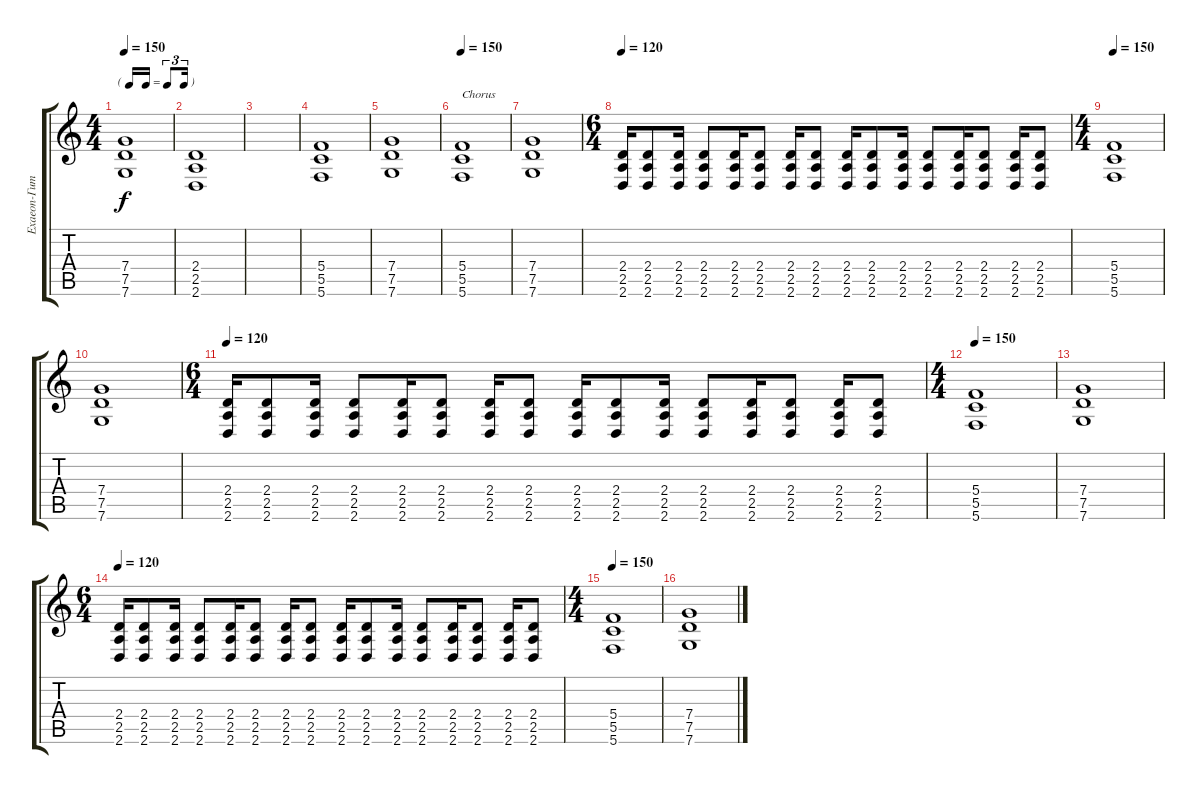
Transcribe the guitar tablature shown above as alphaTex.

\track ("Exaeon-Гитара" "Exaeon-Гит") {instrument distortionguitar}
\staff {score tabs}
\tuning (D4 A3 F3 C3 G2 C2) {hide}
\ts (4 4)
\tf triplet16th
\tempo 150
\clef g2
\ks c
(7.4 7.5 7.6).1{dy f} |
(2.4 2.5 2.6).1 |
|
(5.4 5.5 5.6).1 |
(7.4 7.5 7.6).1 |
\tempo 150
(5.4 5.5 5.6).1{txt "Chorus"} |
(7.4 7.5 7.6).1 |
\ts (6 4)
\tempo 120
(2.4 2.5 2.6).16 (2.4 2.5 2.6).8 (2.4 2.5 2.6).16 (2.4 2.5 2.6).8 (2.4 2.5 2.6).16 (2.4 2.5 2.6).8 (2.4 2.5 2.6).16 (2.4 2.5 2.6).8 (2.4 2.5 2.6).16 (2.4 2.5 2.6).8 (2.4 2.5 2.6).16 (2.4 2.5 2.6).8 (2.4 2.5 2.6).16 (2.4 2.5 2.6).8 (2.4 2.5 2.6).16 (2.4 2.5 2.6).8 |
\ts (4 4)
\tempo 150
(5.4 5.5 5.6).1 |
(7.4 7.5 7.6).1 |
\ts (6 4)
\tempo 120
(2.4 2.5 2.6).16 (2.4 2.5 2.6).8 (2.4 2.5 2.6).16 (2.4 2.5 2.6).8 (2.4 2.5 2.6).16 (2.4 2.5 2.6).8 (2.4 2.5 2.6).16 (2.4 2.5 2.6).8 (2.4 2.5 2.6).16 (2.4 2.5 2.6).8 (2.4 2.5 2.6).16 (2.4 2.5 2.6).8 (2.4 2.5 2.6).16 (2.4 2.5 2.6).8 (2.4 2.5 2.6).16 (2.4 2.5 2.6).8 |
\ts (4 4)
\tempo 150
(5.4 5.5 5.6).1 |
(7.4 7.5 7.6).1 |
\ts (6 4)
\tempo 120
(2.4 2.5 2.6).16 (2.4 2.5 2.6).8 (2.4 2.5 2.6).16 (2.4 2.5 2.6).8 (2.4 2.5 2.6).16 (2.4 2.5 2.6).8 (2.4 2.5 2.6).16 (2.4 2.5 2.6).8 (2.4 2.5 2.6).16 (2.4 2.5 2.6).8 (2.4 2.5 2.6).16 (2.4 2.5 2.6).8 (2.4 2.5 2.6).16 (2.4 2.5 2.6).8 (2.4 2.5 2.6).16 (2.4 2.5 2.6).8 |
\ts (4 4)
\tempo 150
(5.4 5.5 5.6).1 |
(7.4 7.5 7.6).1
